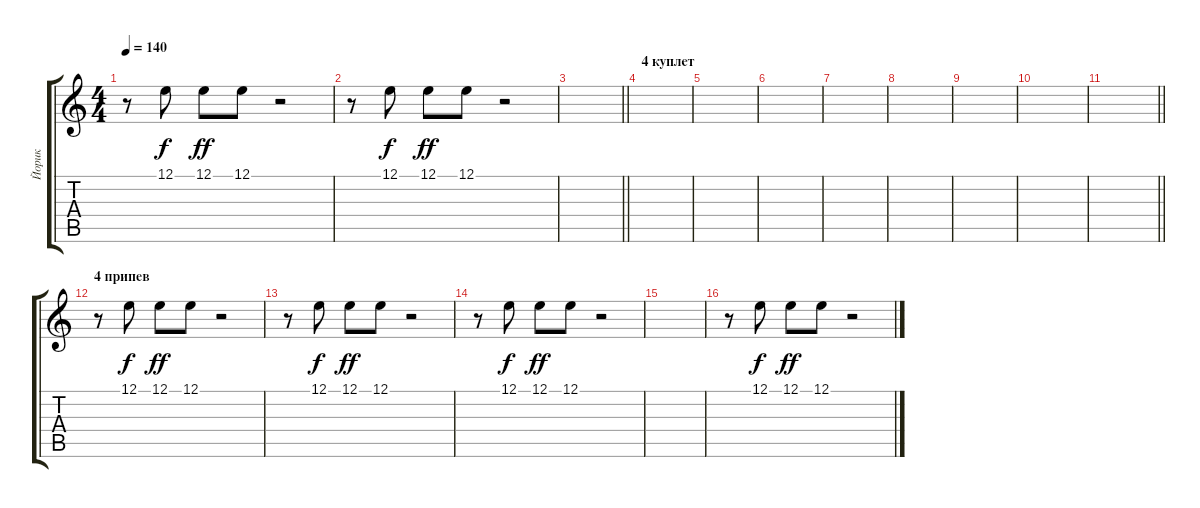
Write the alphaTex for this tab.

\track ("Йорик" "Йорик") {instrument violin}
\staff {score tabs}
\tuning (E4 B3 G3 D3 A2 E2) {hide}
\ts (4 4)
\tempo 140
\clef g2
\ks c
r.8{dy ff} 12.1.8{dy f} 12.1.8{dy ff} 12.1.8 r.2 |
r.8 12.1.8{dy f} 12.1.8{dy ff} 12.1.8 r.2 |
\barLineRight lightlight
|
\section ("" "4 куплет")
|
|
|
|
|
|
|
\barLineRight lightlight
|
\section ("" "4 припев")
r.8{volume 12} 12.1.8{dy f} 12.1.8{dy ff} 12.1.8 r.2 |
r.8 12.1.8{dy f} 12.1.8{dy ff} 12.1.8 r.2 |
r.8 12.1.8{dy f} 12.1.8{dy ff} 12.1.8 r.2 |
|
r.8 12.1.8{dy f} 12.1.8{dy ff} 12.1.8 r.2
